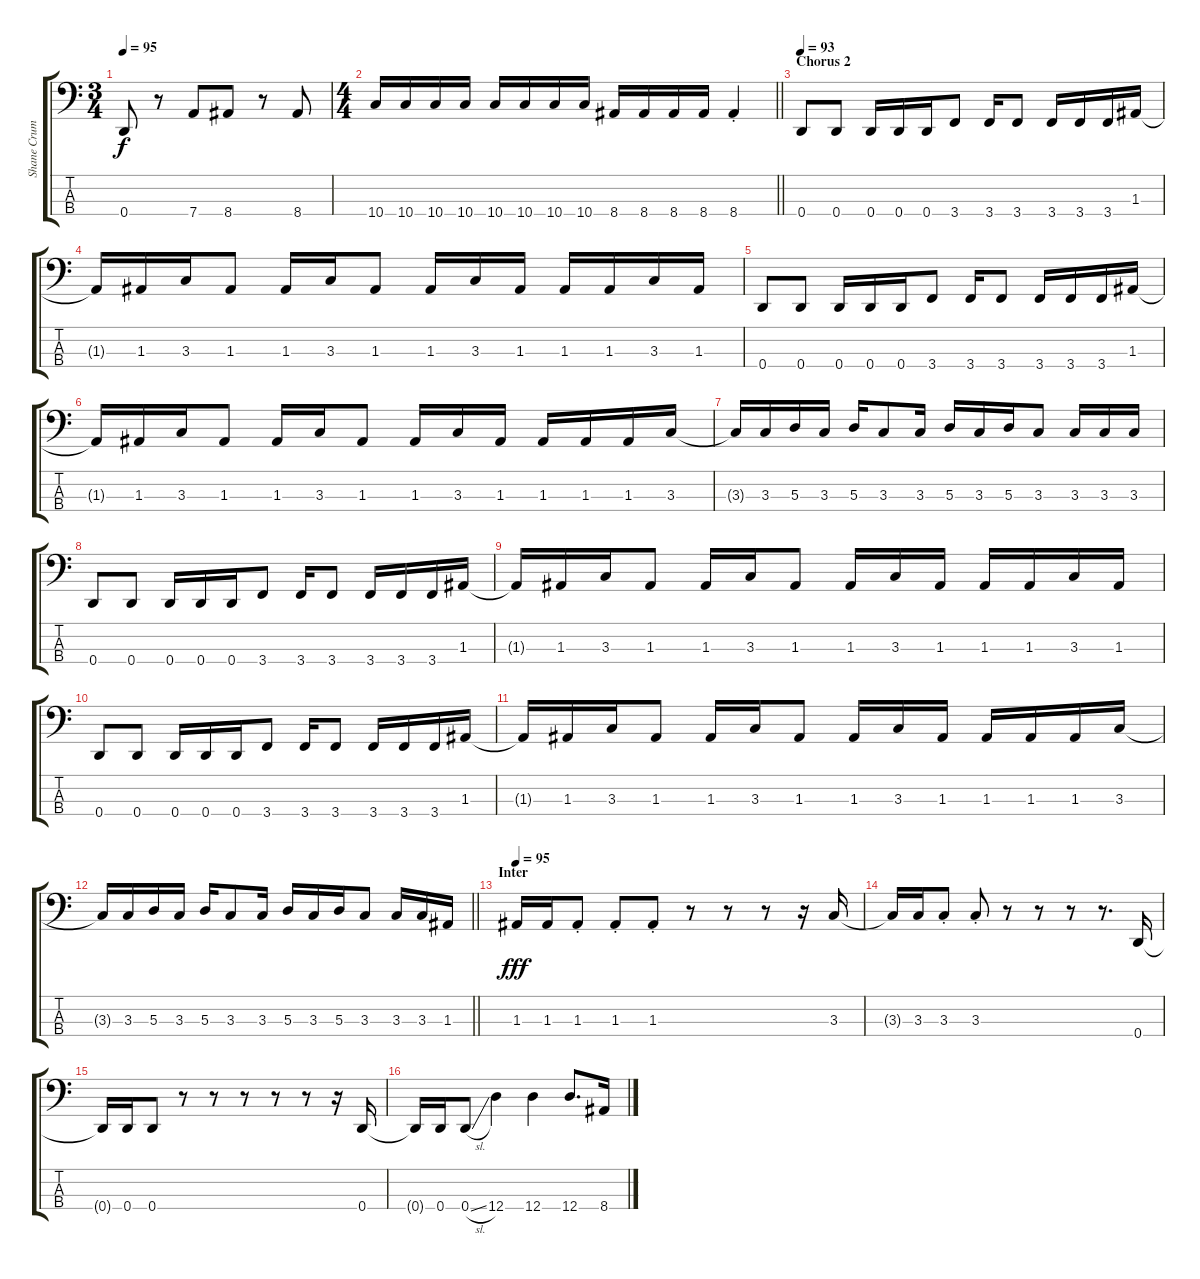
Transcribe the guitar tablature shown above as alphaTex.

\track ("Shane Crump [Bass]" "Shane Crum") {instrument electricbasspick}
\staff {score tabs}
\tuning (G2 D2 A1 D1) {hide}
\ts (3 4)
\tempo 95
\clef f4
\ks c
0.4.8{dy f} r.8 7.4.8 8.4.8 r.8 8.4.8 |
\ts (4 4)
\barLineRight lightlight
10.4.16 10.4.16 10.4.16 10.4.16 10.4.16 10.4.16 10.4.16 10.4.16 8.4.16 8.4.16 8.4.16 8.4.16 8.4{st}.4 |
\section ("" "Chorus 2")
\tempo 93
0.4.8 0.4.8 0.4.16 0.4.16 0.4.16 3.4.8 3.4.16 3.4.8 3.4.16 3.4.16 3.4.16 1.3.16 |
1.3{t}.16 1.3.16 3.3.16 1.3.8 1.3.16 3.3.16 1.3.8 1.3.16 3.3.16 1.3.16 1.3.16 1.3.16 3.3.16 1.3.16 |
0.4.8 0.4.8 0.4.16 0.4.16 0.4.16 3.4.8 3.4.16 3.4.8 3.4.16 3.4.16 3.4.16 1.3.16 |
1.3{t}.16 1.3.16 3.3.16 1.3.8 1.3.16 3.3.16 1.3.8 1.3.16 3.3.16 1.3.16 1.3.16 1.3.16 1.3.16 3.3.16 |
3.3{t}.16 3.3.16 5.3.16 3.3.16 5.3.16 3.3.8 3.3.16 5.3.16 3.3.16 5.3.16 3.3.8 3.3.16 3.3.16 3.3.16 |
0.4.8 0.4.8 0.4.16 0.4.16 0.4.16 3.4.8 3.4.16 3.4.8 3.4.16 3.4.16 3.4.16 1.3.16 |
1.3{t}.16 1.3.16 3.3.16 1.3.8 1.3.16 3.3.16 1.3.8 1.3.16 3.3.16 1.3.16 1.3.16 1.3.16 3.3.16 1.3.16 |
0.4.8 0.4.8 0.4.16 0.4.16 0.4.16 3.4.8 3.4.16 3.4.8 3.4.16 3.4.16 3.4.16 1.3.16 |
1.3{t}.16 1.3.16 3.3.16 1.3.8 1.3.16 3.3.16 1.3.8 1.3.16 3.3.16 1.3.16 1.3.16 1.3.16 1.3.16 3.3.16 |
\barLineRight lightlight
3.3{t}.16 3.3.16 5.3.16 3.3.16 5.3.16 3.3.8 3.3.16 5.3.16 3.3.16 5.3.16 3.3.8 3.3.16 3.3.16 1.3.16 |
\section ("" "Inter")
\tempo 95
1.3.16{dy fff} 1.3.16 1.3{st}.8 1.3{st}.8 1.3{st}.8 r.8 r.8 r.8 r.16 3.3.16 |
3.3{t}.16 3.3.16 3.3{st}.8 3.3{st}.8 r.8 r.8 r.8 r.8{d} 0.4.16 |
0.4{t}.16 0.4.16 0.4.8 r.8 r.8 r.8 r.8 r.8 r.16 0.4.16 |
0.4{t}.16 0.4.16 0.4{sl}.8 12.4.4 12.4.4 12.4.8{d} 8.4.16
